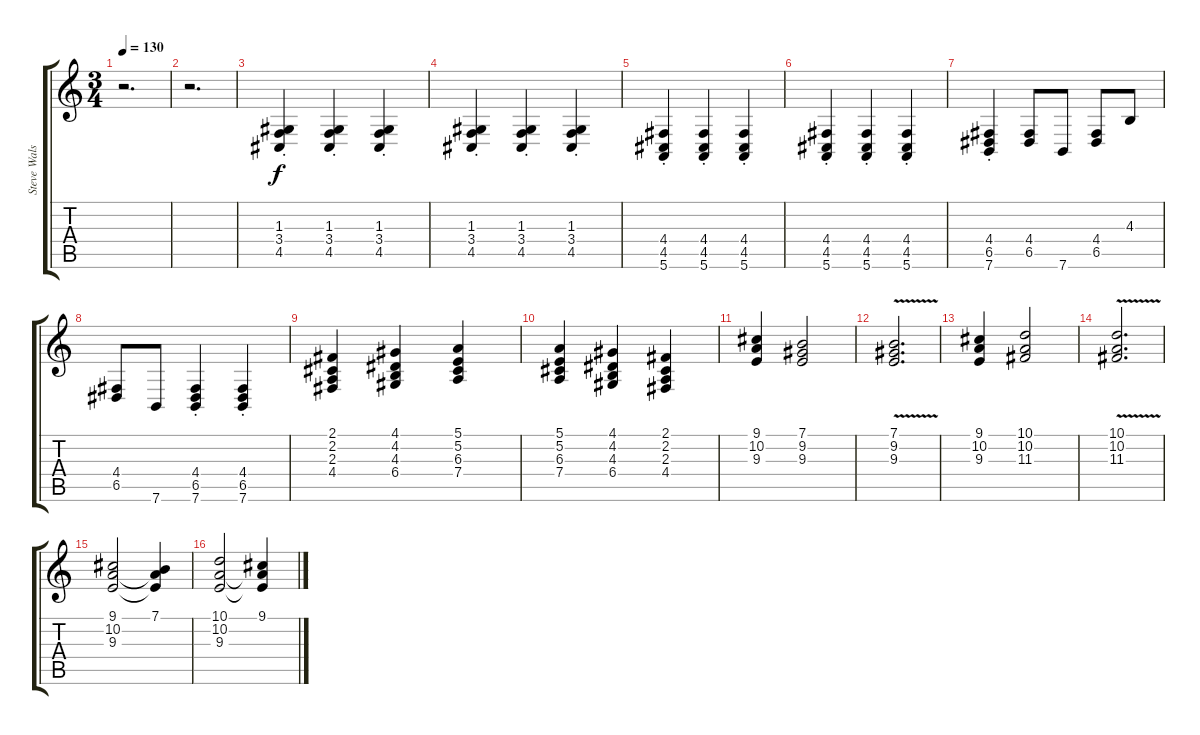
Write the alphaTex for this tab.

\track ("Steve Walsh (Organ)" "Steve Wals") {instrument drawbarorgan}
\staff {score tabs}
\tuning (E4 B3 G3 D3 A2 E2) {hide}
\ts (3 4)
\tempo 130
\clef g2
\ks c
r.2{d dy f} |
r.2{d} |
(1.3{st} 3.4{st} 4.5{st}).4 (1.3{st} 3.4{st} 4.5{st}).4 (1.3{st} 3.4{st} 4.5{st}).4 |
(1.3{st} 3.4{st} 4.5{st}).4 (1.3{st} 3.4{st} 4.5{st}).4 (1.3{st} 3.4{st} 4.5{st}).4 |
(4.4{st} 4.5{st} 5.6{st}).4 (4.4{st} 4.5{st} 5.6{st}).4 (4.4{st} 4.5{st} 5.6{st}).4 |
(4.4{st} 4.5{st} 5.6{st}).4 (4.4{st} 4.5{st} 5.6{st}).4 (4.4{st} 4.5{st} 5.6{st}).4 |
(4.4{st} 6.5{st} 7.6{st}).4 (4.4 6.5).8 7.6.8 (4.4 6.5).8 4.3.8 |
(4.4 6.5).8 7.6.8 (4.4{st} 6.5{st} 7.6{st}).4 (4.4{st} 6.5{st} 7.6{st}).4 |
(2.1 2.2 2.3 4.4).4 (4.1 4.2 4.3 6.4).4 (5.1 5.2 6.3 7.4).4 |
(5.1 5.2 6.3 7.4).4 (4.1 4.2 4.3 6.4).4 (2.1 2.2 2.3 4.4).4 |
(9.1 10.2 9.3).4 (7.1 9.2 9.3).2 |
(7.1{v} 9.2{v} 9.3{v}).2{d} |
(9.1 10.2 9.3).4 (10.1 10.2 11.3).2 |
(10.1{v} 10.2{v} 11.3{v}).2{d} |
(9.1 10.2 9.3).2 (7.1 10.2{t} 9.3{t}).4 |
(10.1 10.2 9.3).2 (9.1 10.2{t} 9.3{t}).4
